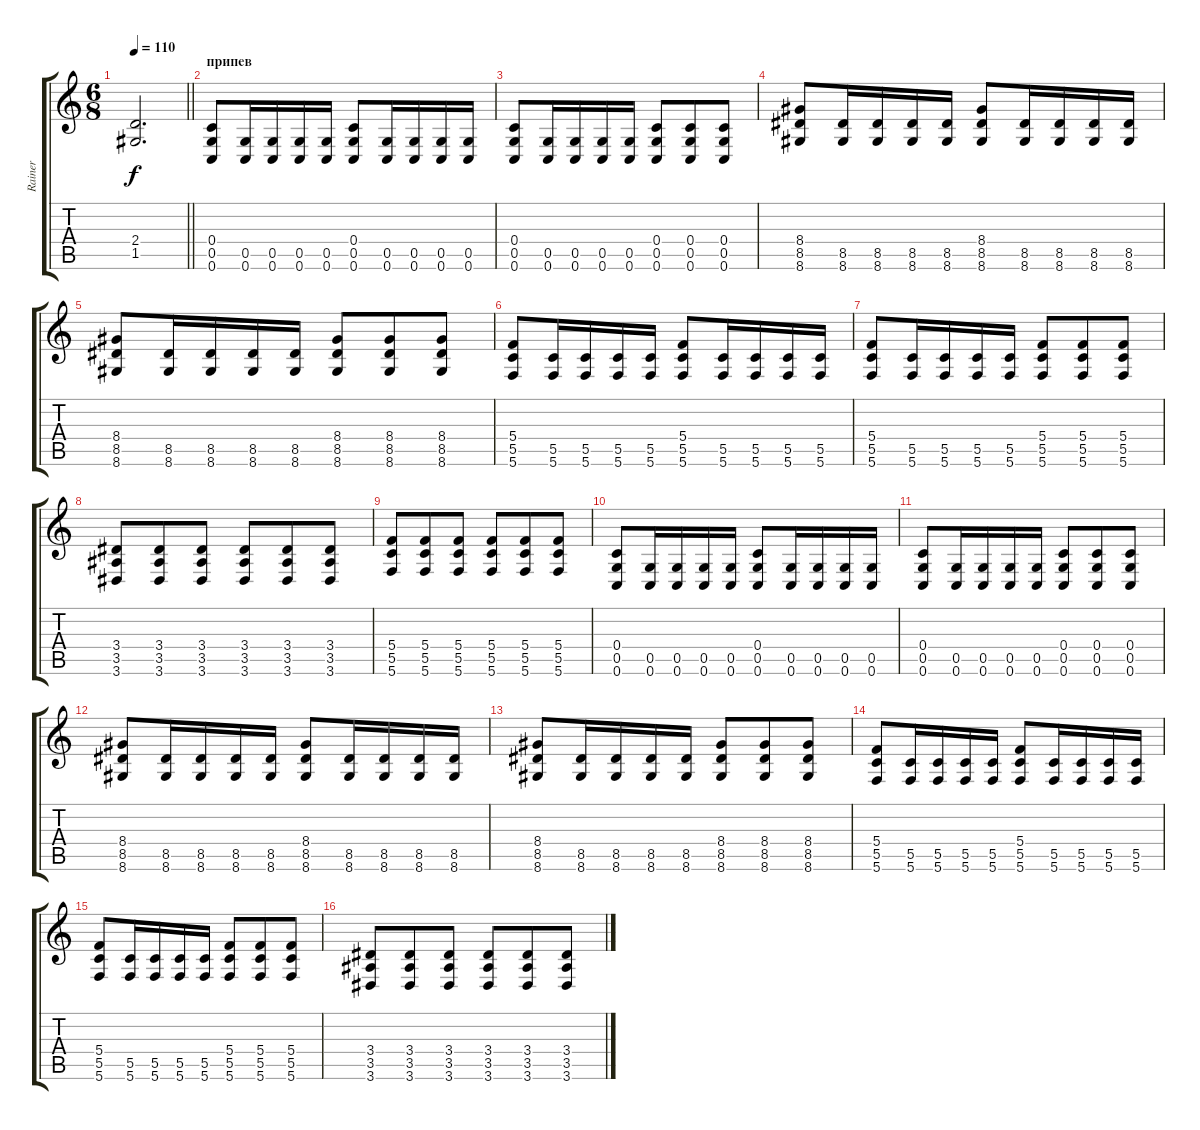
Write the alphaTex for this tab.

\track ("Rainer" "Rainer") {instrument distortionguitar}
\staff {score tabs}
\tuning (D4 A3 F3 C3 G2 C2) {hide}
\ts (6 8)
\tempo 110
\clef g2
\barLineRight lightlight
\ks c
(2.4 1.5).2{d dy f} |
\section ("" "припев")
(0.4 0.5 0.6).8 (0.5 0.6).16 (0.5 0.6).16 (0.5 0.6).16 (0.5 0.6).16 (0.4 0.5 0.6).8 (0.5 0.6).16 (0.5 0.6).16 (0.5 0.6).16 (0.5 0.6).16 |
(0.4 0.5 0.6).8 (0.5 0.6).16 (0.5 0.6).16 (0.5 0.6).16 (0.5 0.6).16 (0.4 0.5 0.6).8 (0.4 0.5 0.6).8 (0.4 0.5 0.6).8 |
(8.4 8.5 8.6).8 (8.5 8.6).16 (8.5 8.6).16 (8.5 8.6).16 (8.5 8.6).16 (8.4 8.5 8.6).8 (8.5 8.6).16 (8.5 8.6).16 (8.5 8.6).16 (8.5 8.6).16 |
(8.4 8.5 8.6).8 (8.5 8.6).16 (8.5 8.6).16 (8.5 8.6).16 (8.5 8.6).16 (8.4 8.5 8.6).8 (8.4 8.5 8.6).8 (8.4 8.5 8.6).8 |
(5.4 5.5 5.6).8 (5.5 5.6).16 (5.5 5.6).16 (5.5 5.6).16 (5.5 5.6).16 (5.4 5.5 5.6).8 (5.5 5.6).16 (5.5 5.6).16 (5.5 5.6).16 (5.5 5.6).16 |
(5.4 5.5 5.6).8 (5.5 5.6).16 (5.5 5.6).16 (5.5 5.6).16 (5.5 5.6).16 (5.4 5.5 5.6).8 (5.4 5.5 5.6).8 (5.4 5.5 5.6).8 |
(3.4 3.5 3.6).8 (3.4 3.5 3.6).8 (3.4 3.5 3.6).8 (3.4 3.5 3.6).8 (3.4 3.5 3.6).8 (3.4 3.5 3.6).8 |
(5.4 5.5 5.6).8 (5.4 5.5 5.6).8 (5.4 5.5 5.6).8 (5.4 5.5 5.6).8 (5.4 5.5 5.6).8 (5.4 5.5 5.6).8 |
(0.4 0.5 0.6).8 (0.5 0.6).16 (0.5 0.6).16 (0.5 0.6).16 (0.5 0.6).16 (0.4 0.5 0.6).8 (0.5 0.6).16 (0.5 0.6).16 (0.5 0.6).16 (0.5 0.6).16 |
(0.4 0.5 0.6).8 (0.5 0.6).16 (0.5 0.6).16 (0.5 0.6).16 (0.5 0.6).16 (0.4 0.5 0.6).8 (0.4 0.5 0.6).8 (0.4 0.5 0.6).8 |
(8.4 8.5 8.6).8 (8.5 8.6).16 (8.5 8.6).16 (8.5 8.6).16 (8.5 8.6).16 (8.4 8.5 8.6).8 (8.5 8.6).16 (8.5 8.6).16 (8.5 8.6).16 (8.5 8.6).16 |
(8.4 8.5 8.6).8 (8.5 8.6).16 (8.5 8.6).16 (8.5 8.6).16 (8.5 8.6).16 (8.4 8.5 8.6).8 (8.4 8.5 8.6).8 (8.4 8.5 8.6).8 |
(5.4 5.5 5.6).8 (5.5 5.6).16 (5.5 5.6).16 (5.5 5.6).16 (5.5 5.6).16 (5.4 5.5 5.6).8 (5.5 5.6).16 (5.5 5.6).16 (5.5 5.6).16 (5.5 5.6).16 |
(5.4 5.5 5.6).8 (5.5 5.6).16 (5.5 5.6).16 (5.5 5.6).16 (5.5 5.6).16 (5.4 5.5 5.6).8 (5.4 5.5 5.6).8 (5.4 5.5 5.6).8 |
(3.4 3.5 3.6).8 (3.4 3.5 3.6).8 (3.4 3.5 3.6).8 (3.4 3.5 3.6).8 (3.4 3.5 3.6).8 (3.4 3.5 3.6).8
